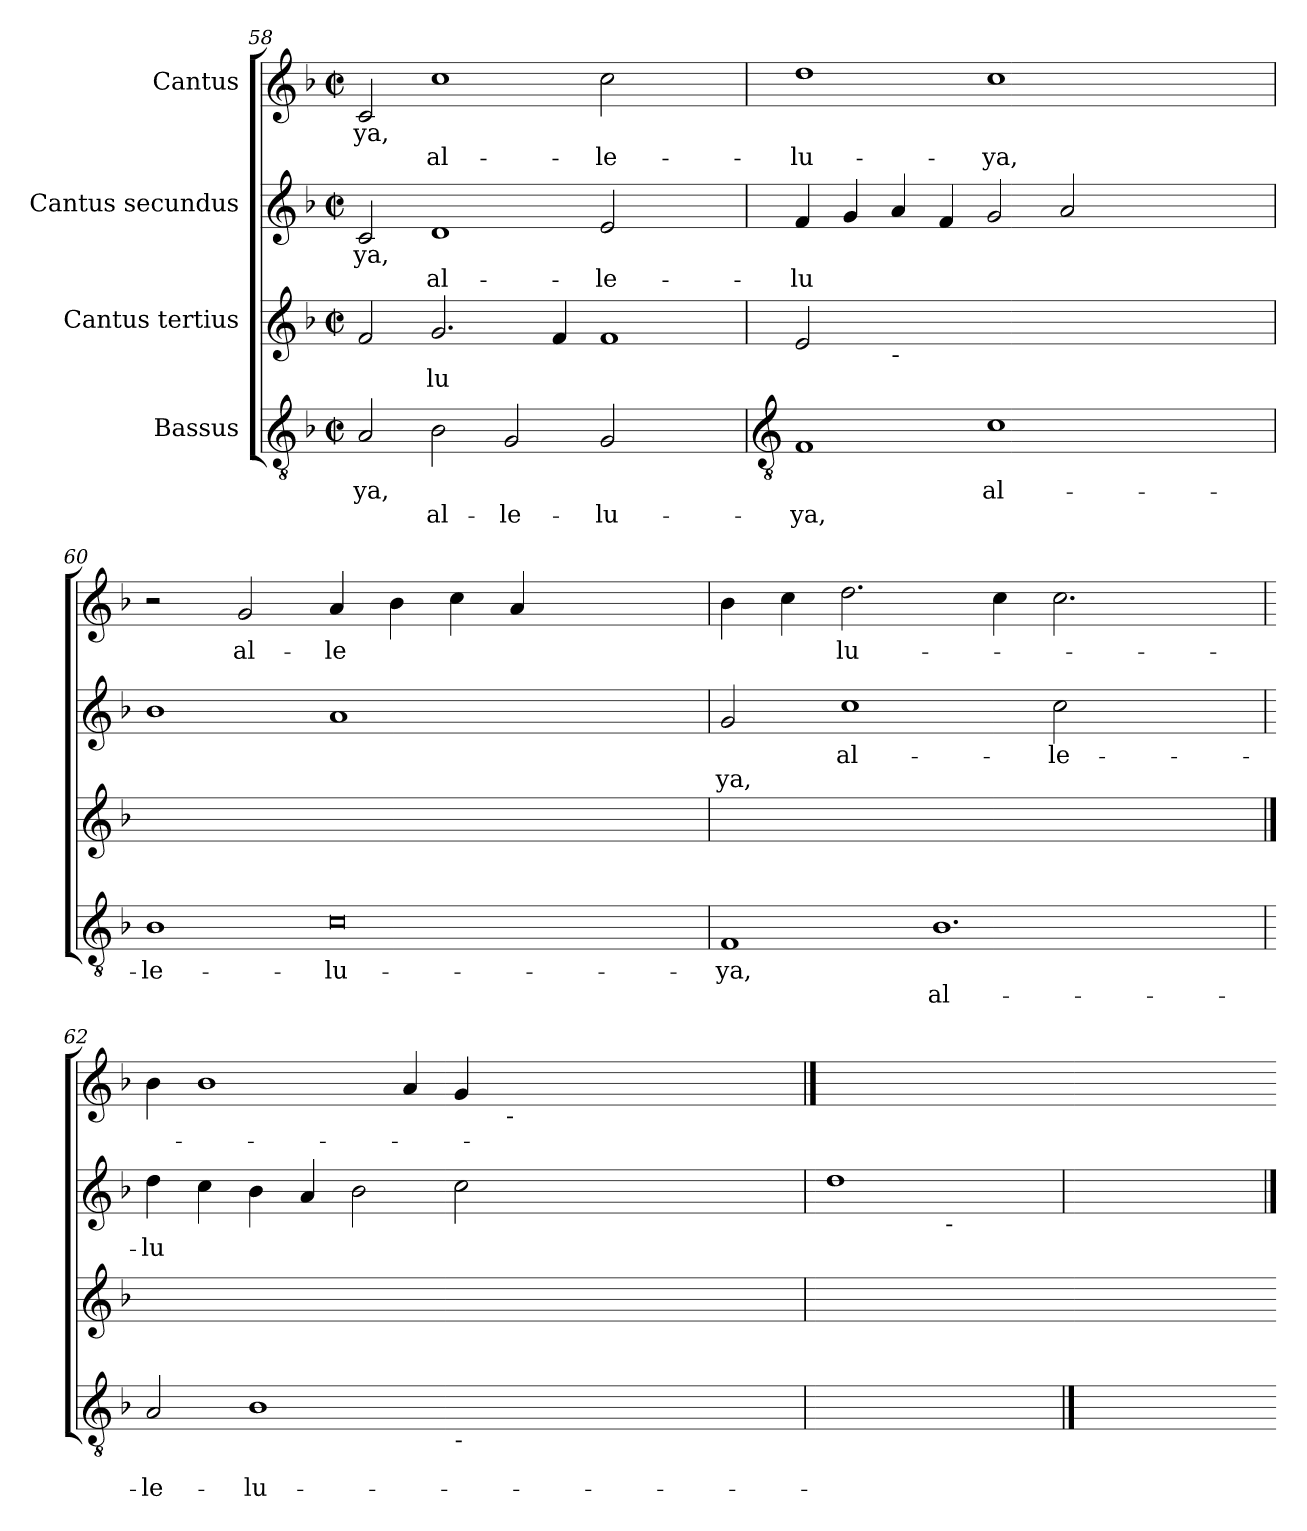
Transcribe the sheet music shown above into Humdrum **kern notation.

**kern	**text	**text	**kern	**text	**kern	**text	**text	**kern	**text	**text
*part4	*part4	*part4	*part3	*part3	*part2	*part2	*part2	*part1	*part1	*part1
*staff4	*staff4	*staff4	*staff3	*staff3	*staff2	*staff2	*staff2	*staff1	*staff1	*staff1
*I"Bassus	*	*	*I"Cantus tertius	*	*I"Cantus secundus	*	*	*I"Cantus	*	*
!!LO:LB:g=z
*clefGv2	*	*	*clefG2	*	*clefG2	*	*	*clefG2	*	*
*k[b-]	*	*	*k[b-]	*	*k[b-]	*	*	*k[b-]	*	*
*F:	*	*	*F:	*	*F:	*	*	*F:	*	*
*M4/2	*	*	*M4/2	*	*M4/2	*	*	*M4/2	*	*
*met(c|)	*	*	*met(c|)	*	*met(c|)	*	*	*met(c|)	*	*
=58	=58	=58	=58	=58	=58	=58	=58	=58	=58	=58
!	!LO:LY:b	!	!	!	!	!LO:LY:b	!	!	!LO:LY:b	!
2A	-ya,	.	2f	.	2c	-ya,	.	2c	-ya,	.
!	!	!LO:LY:b	!	!LO:LY:b	!	!	!LO:LY:b	!	!	!LO:LY:b
2B-	.	al-	2.g	-lu	1d	.	al-	1cc	.	al-
!	!	!LO:LY:b	!	!	!	!	!	!	!	!
2G	.	-le-	.	.	.	.	.	.	.	.
.	.	.	4f	.	.	.	.	.	.	.
!	!	!LO:LY:b	!	!	!	!	!LO:LY:b	!	!	!LO:LY:b
2G	.	-lu-	1f	.	2e	.	-le-	2cc	.	-le-
2ryy	.	.	.	.	2ryy	.	.	2ryy	.	.
!!LO:LB:g=z
=59	=59	=59	=59	=59	=59	=59	=59	=59	=59	=59
*clefGv2	*	*	*	*	*	*	*	*	*	*
!	!	!LO:LY:b	!	!	!	!	!LO:LY:b	!	!	!LO:LY:b
1F	.	-ya,	2e	.	4f	.	-lu	1dd	.	-lu-
.	.	.	.	.	4g	.	.	.	.	.
!	!	!	!LO:TX:b:t=-	!	!	!	!	!	!	!
!	!	!	!	!LO:LY:b	!	!	!	!	!	!
.	.	.	[1fyy	ya.	4a	.	.	.	.	.
.	.	.	.	.	4f	.	.	.	.	.
!	!LO:LY:b	!	!	!	!	!	!	!	!	!LO:LY:b
1c	al-	.	.	.	2g	.	.	1cc	.	-ya,
.	.	.	0fyy_	.	2a	.	.	.	.	.
1.ryy	.	.	.	.	1.ryy	.	.	1.ryy	.	.
=60	=60	=60	=60	=60	=60	=60	=60	=60	=60	=60
!	!LO:LY:b	!	!	!	!	!	!	!	!	!
1B-	-le-	.	0fyy_	.	1b-	.	.	2r	.	.
!	!	!	!	!	!	!	!	!	!LO:LY:b	!
.	.	.	.	.	.	.	.	2g	al-	.
!	!LO:LY:b	!	!	!	!	!	!	!	!LO:LY:b	!
0c	-lu-	.	.	.	1a	.	.	4a	-le	.
.	.	.	.	.	.	.	.	4b-	.	.
.	.	.	.	.	.	.	.	4cc	.	.
.	.	.	.	.	.	.	.	4a	.	.
.	.	.	1ryy	.	1ryy	.	.	1ryy	.	.
=61	=61	=61	=61	=61	=61	=61	=61	=61	=61	=61
!	!LO:LY:b	!	!	!	!	!	!LO:LY:b	!	!	!
1F	-ya,	.	0fyy]	.	2g	.	ya,	4b-	.	.
.	.	.	.	.	.	.	.	4cc	.	.
!	!	!	!	!	!	!LO:LY:b	!	!	!LO:LY:b	!
.	.	.	.	.	1cc	al-	.	2.dd	lu-	.
!	!	!LO:LY:b	!	!	!	!	!	!	!	!
1.B-	.	al-	.	.	.	.	.	.	.	.
.	.	.	.	.	.	.	.	4cc	.	.
!	!	!	!	!	!	!LO:LY:b	!	!	!	!
.	.	.	.	.	2cc	-le-	.	2.cc	.	.
.	.	.	2ryy	.	2ryy	.	.	.	.	.
.	.	.	.	.	.	.	.	4ryy	.	.
=62	=62	=62	==62	=62	=62	=62	=62	=62	=62	=62
!	!	!LO:LY:b	!	!	!	!LO:LY:b	!	!	!	!
2A	.	-le-	0ryy	.	4dd	-lu	.	4b-	.	.
.	.	.	.	.	4cc	.	.	1b-	.	.
!	!	!LO:LY:b	!	!	!	!	!	!	!	!
1B-	.	-lu-	.	.	4b-	.	.	.	.	.
.	.	.	.	.	4a	.	.	.	.	.
.	.	.	.	.	2b-	.	.	.	.	.
.	.	.	.	.	.	.	.	4a	.	.
!LO:TX:b:t=-	!	!	!	!	!	!	!	!	!	!
!	!	!LO:LY:b	!	!	!	!	!	!	!	!
[1Fyy	.	-ya.	.	.	2cc	.	.	4g	.	.
!	!	!	!	!	!	!	!	!LO:TX:b:t=-	!	!
!	!	!	!	!	!	!	!	!	!LO:LY:b	!
.	.	.	.	.	.	.	.	0ayy	-ya.	.
.	.	.	1..ryy	.	1..ryy	.	.	.	.	.
1ryy	.	.	.	.	.	.	.	.	.	.
4ryy	.	.	.	.	.	.	.	.	.	.
=	==	==	=	==	=	==	==	==	==	==
0Fyy]	.	.	0ryy	.	1dd	.	.	0ryy	.	.
!	!	!	!	!	!LO:TX:b:t=-	!	!	!	!	!
!	!	!	!	!	!	!LO:LY:b	!	!	!	!
.	.	.	.	.	[1ccyy	ya.	.	.	.	.
==	=	=	=	=	=	=	=	=	=	=
0ryy	.	.	0ryy	.	0ccyy]	.	.	0ryy	.	.
=	=	=	=	=	==	=	=	=	=	=
*-	*-	*-	*-	*-	*-	*-	*-	*-	*-	*-
